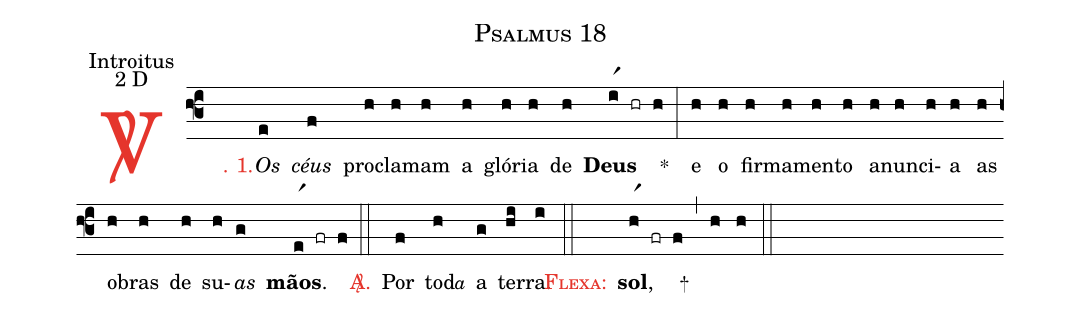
name: Psalmus 18;
office-part: Introitus;
mode: 2;
mode-differentia: D;
%%
(f3)

<c><sp>V/</sp>. 1.</c>() <i>Os</i>(e) <i>céus</i>(f) pro(h)cla(h)mam(h) a(h) gló(h)ria(h) de(h) <b>Deus</b>(ir1 hr h) *(:) e(h) o(h) fir(h)ma(h)men(h)to(h) a(h)nun(h)ci(h)a(h) as(h) o(h)bras(h) de(h) su(h)<i>as</i>(g) <b>m{ão}s</b>.(er1 fr f)

(::)

<nlba><c><sp>A/</sp>.</c>() Por</nlba>(f) tod<e>a</e>(h) a(g) ter(hi)ra.(i)

(::)

<nlba><c><sc>Flexa:</sc></c>() <b>sol</b>,</nlba>(hr1 fr f) +(,) (h) (h)

(::)
